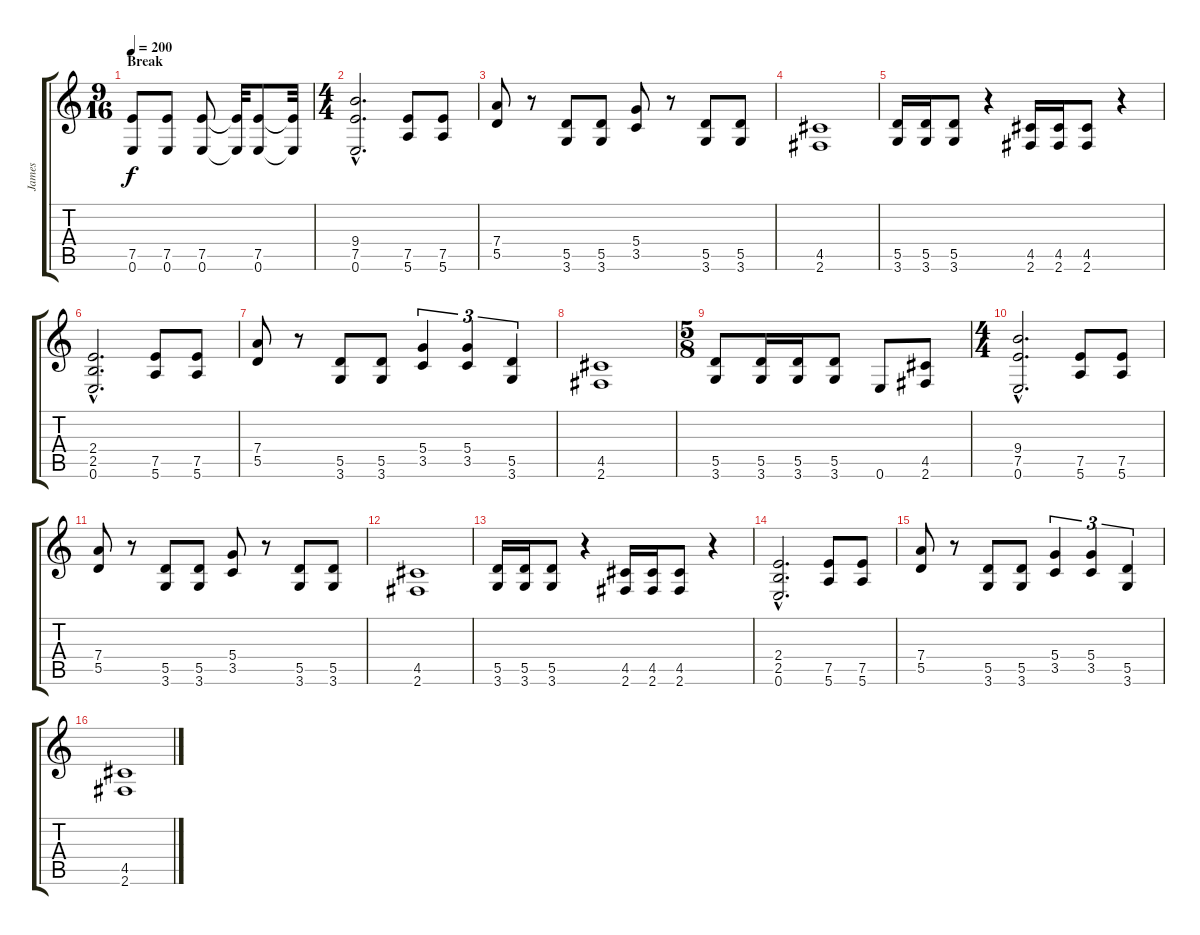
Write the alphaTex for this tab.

\track ("James" "James") {instrument distortionguitar}
\staff {score tabs}
\tuning (E4 B3 G3 D3 A2 E2) {hide}
\ts (9 16)
\section ("" "Break")
\tempo 200
\clef g2
\ks c
(7.5 0.6).8{dy f} (7.5 0.6).8 (7.5 0.6).8 (7.5{t} 0.6{t}).32 (7.5 0.6).8 (7.5{t} 0.6{t}).32 |
\ts (4 4)
(9.4{hac} 7.5{hac} 0.6{hac}).2{d} (7.5 5.6).8 (7.5 5.6).8 |
(7.4 5.5).8 r.8 (5.5 3.6).8 (5.5 3.6).8 (5.4 3.5).8 r.8 (5.5 3.6).8 (5.5 3.6).8 |
(4.5 2.6).1 |
(5.5 3.6).16 (5.5 3.6).16 (5.5 3.6).8 r.4 (4.5 2.6).16 (4.5 2.6).16 (4.5 2.6).8 r.4 |
(2.4{hac} 2.5{hac} 0.6{hac}).2{d} (7.5 5.6).8 (7.5 5.6).8 |
(7.4 5.5).8 r.8 (5.5 3.6).8 (5.5 3.6).8 (5.4 3.5).4{tu (3 2)} (5.4 3.5).4{tu (3 2)} (5.5 3.6).4{tu (3 2)} |
(4.5 2.6).1 |
\ts (5 8)
(5.5 3.6).8 (5.5 3.6).16 (5.5 3.6).16 (5.5 3.6).8 0.6.8 (4.5 2.6).8 |
\ts (4 4)
(9.4{hac} 7.5{hac} 0.6{hac}).2{d} (7.5 5.6).8 (7.5 5.6).8 |
(7.4 5.5).8 r.8 (5.5 3.6).8 (5.5 3.6).8 (5.4 3.5).8 r.8 (5.5 3.6).8 (5.5 3.6).8 |
(4.5 2.6).1 |
(5.5 3.6).16 (5.5 3.6).16 (5.5 3.6).8 r.4 (4.5 2.6).16 (4.5 2.6).16 (4.5 2.6).8 r.4 |
(2.4{hac} 2.5{hac} 0.6{hac}).2{d} (7.5 5.6).8 (7.5 5.6).8 |
(7.4 5.5).8 r.8 (5.5 3.6).8 (5.5 3.6).8 (5.4 3.5).4{tu (3 2)} (5.4 3.5).4{tu (3 2)} (5.5 3.6).4{tu (3 2)} |
(4.5 2.6).1
